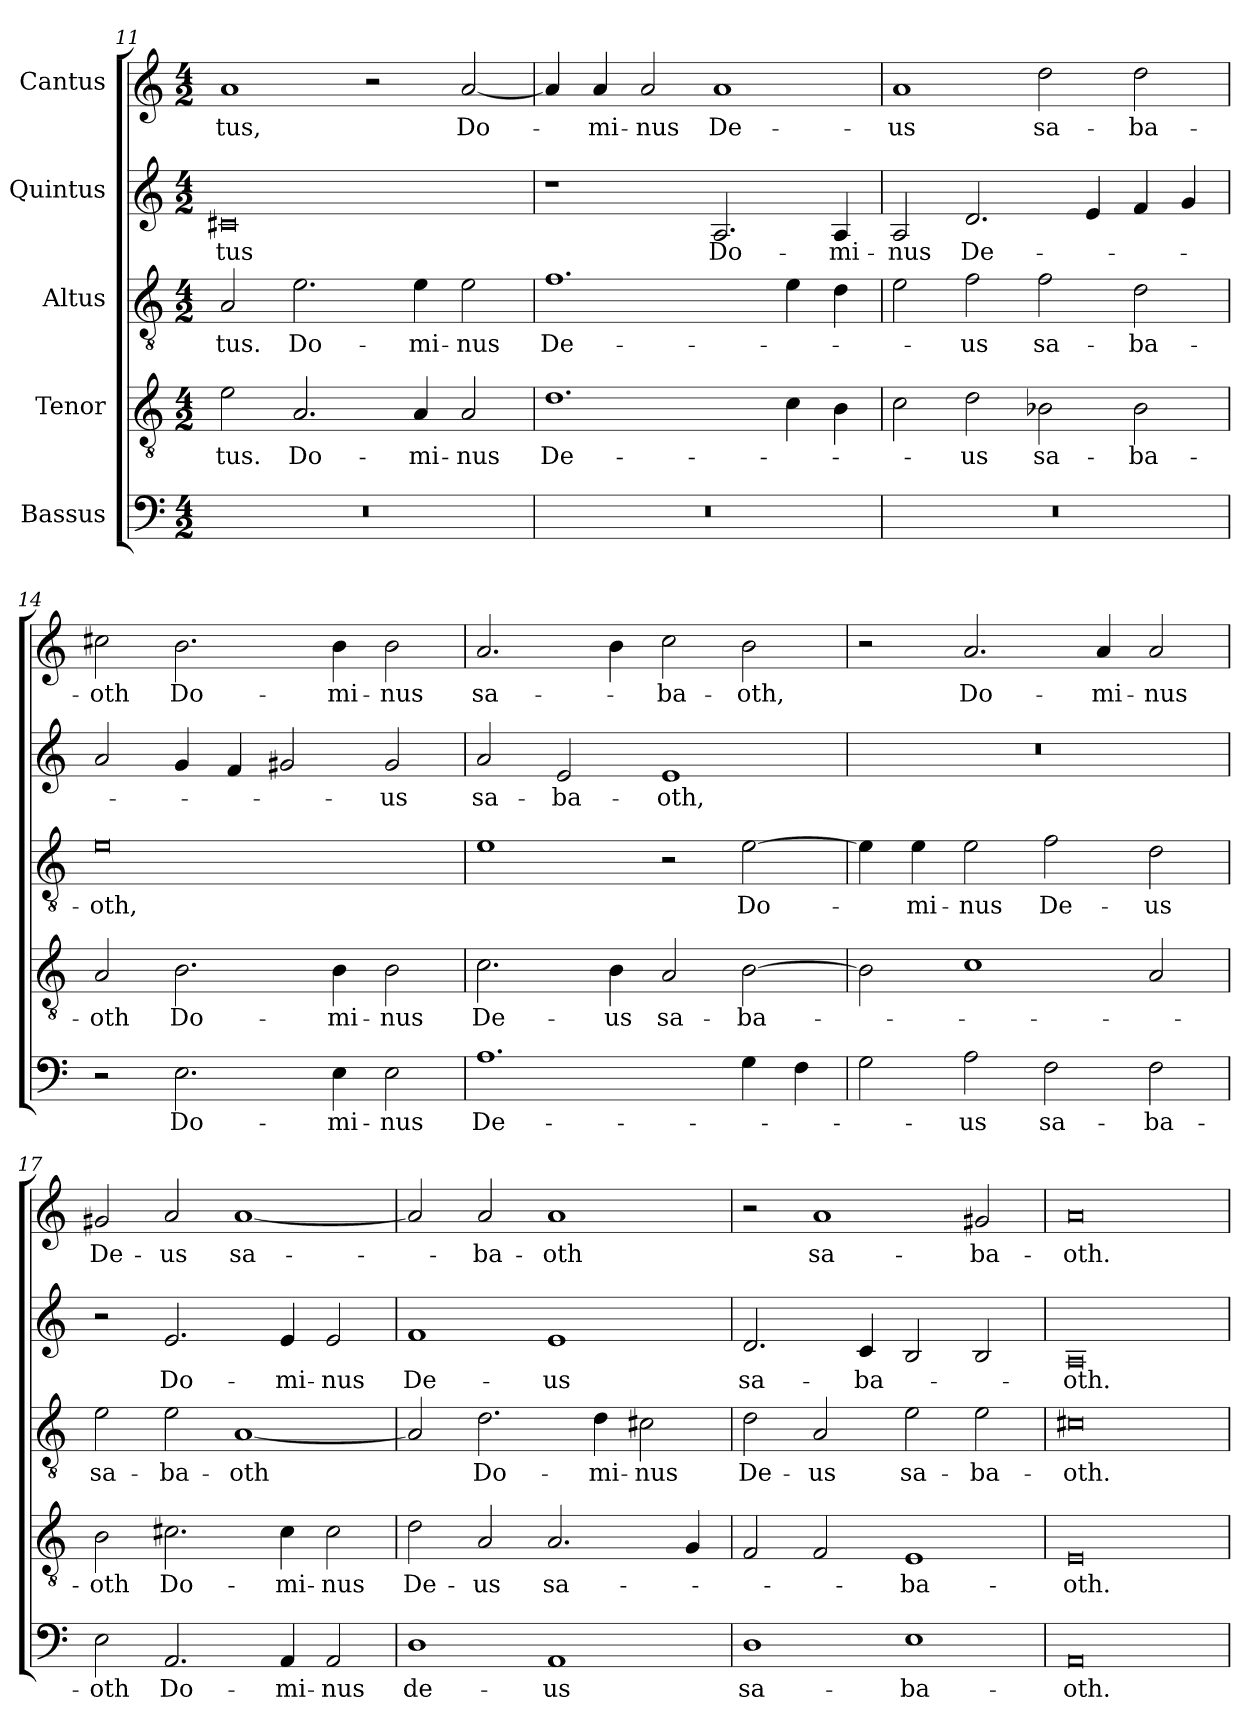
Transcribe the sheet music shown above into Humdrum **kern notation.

**kern	**text	**kern	**text	**kern	**text	**kern	**text	**kern	**text
*part5	*part5	*part4	*part4	*part3	*part3	*part2	*part2	*part1	*part1
*staff5	*staff5	*staff4	*staff4	*staff3	*staff3	*staff2	*staff2	*staff1	*staff1
*I"Bassus	*	*I"Tenor	*	*I"Altus	*	*I"Quintus	*	*I"Cantus	*
*clefF4	*	*clefGv2	*	*clefGv2	*	*clefG2	*	*clefG2	*
*k[]	*	*k[]	*	*k[]	*	*k[]	*	*k[]	*
*M4/2	*	*M4/2	*	*M4/2	*	*M4/2	*	*M4/2	*
=11	=11	=11	=11	=11	=11	=11	=11	=11	=11
0r	.	2e\	-tus.	2A/	-tus.	0c#X/	-tus	1a/	-tus,
.	.	2.A/	Do-	2.e\	Do-	.	.	.	.
.	.	.	.	.	.	.	.	2r	.
.	.	4A/	-mi-	4e\	-mi-	.	.	.	.
.	.	2A/	-nus	2e\	-nus	.	.	[2a/	Do-
=12	=12	=12	=12	=12	=12	=12	=12	=12	=12
0r	.	1.d\	De-	1.f\	De-	1r	.	4a/]	.
.	.	.	.	.	.	.	.	4a/	-mi-
.	.	.	.	.	.	.	.	2a/	-nus
.	.	.	.	.	.	2.A/	Do-	1a/	De-
.	.	4c\	.	4e\	.	.	.	.	.
.	.	4B\	.	4d\	.	4A/	-mi-	.	.
=13	=13	=13	=13	=13	=13	=13	=13	=13	=13
0r	.	2c\	.	2e\	.	2A/	-nus	1a/	-us
.	.	2d\	-us	2f\	-us	2.d/	De-	.	.
.	.	2B-X\	sa-	2f\	sa-	.	.	2dd\	sa-
.	.	.	.	.	.	4e/	.	.	.
.	.	2B-\	-ba-	2d\	-ba-	4f/	.	2dd\	-ba-
.	.	.	.	.	.	4g/	.	.	.
=14	=14	=14	=14	=14	=14	=14	=14	=14	=14
2r	.	2A/	-oth	0e\	-oth,	2a/	.	2cc#X\	-oth
2.E\	Do-	2.B\	Do-	.	.	4g/	.	2.b\	Do-
.	.	.	.	.	.	4f/	.	.	.
.	.	.	.	.	.	2g#X/	.	.	.
4E\	-mi-	4B\	-mi-	.	.	.	.	4b\	-mi-
2E\	-nus	2B\	-nus	.	.	2g#/	-us	2b\	-nus
=15	=15	=15	=15	=15	=15	=15	=15	=15	=15
1.A\	De-	2.c\	De-	1e\	.	2a/	sa-	2.a/	sa-
.	.	.	.	.	.	2e/	-ba-	.	.
.	.	4B\	-us	.	.	.	.	4b\	.
.	.	2A/	sa-	2r	.	1e/	-oth,	2cc\	-ba-
4G\	.	[2B\	-ba-	[2e\	Do-	.	.	2b\	-oth,
4F\	.	.	.	.	.	.	.	.	.
=16	=16	=16	=16	=16	=16	=16	=16	=16	=16
2G\	.	2B\]	.	4e\]	.	0r	.	2r	.
.	.	.	.	4e\	-mi-	.	.	.	.
2A\	-us	1c\	.	2e\	-nus	.	.	2.a/	Do-
2F\	sa-	.	.	2f\	De-	.	.	.	.
.	.	.	.	.	.	.	.	4a/	-mi-
2F\	-ba-	2A/	.	2d\	-us	.	.	2a/	-nus
=17	=17	=17	=17	=17	=17	=17	=17	=17	=17
2E\	-oth	2B\	-oth	2e\	sa-	2r	.	2g#X/	De-
2.AA/	Do-	2.c#X\	Do-	2e\	-ba-	2.e/	Do-	2a/	-us
.	.	.	.	[1A/	-oth	.	.	[1a/	sa-
4AA/	-mi-	4c#\	-mi-	.	.	4e/	-mi-	.	.
2AA/	-nus	2c#\	-nus	.	.	2e/	-nus	.	.
=18	=18	=18	=18	=18	=18	=18	=18	=18	=18
1D\	de-	2d\	De-	2A/]	.	1f/	De-	2a/]	.
.	.	2A/	-us	2.d\	Do-	.	.	2a/	-ba-
1AA/	-us	2.A/	sa-	.	.	1e/	-us	1a/	-oth
.	.	.	.	4d\	-mi-	.	.	.	.
.	.	.	.	2c#X\	-nus	.	.	.	.
.	.	4G/	.	.	.	.	.	.	.
=19	=19	=19	=19	=19	=19	=19	=19	=19	=19
1D\	sa-	2F/	.	2d\	De-	2.d/	sa-	2r	.
.	.	2F/	.	2A/	-us	.	.	1a/	sa-
.	.	.	.	.	.	4c/	-ba-	.	.
1E\	-ba-	1E/	-ba-	2e\	sa-	2B/	.	.	.
.	.	.	.	2e\	-ba-	2B/	.	2g#X/	-ba-
=20	=20	=20	=20	=20	=20	=20	=20	=20	=20
0AA/	-oth.	0E/	-oth.	0c#X\	-oth.	0A/	-oth.	0a/	-oth.
=	=	=	=	=	=	=	=	=	=
*-	*-	*-	*-	*-	*-	*-	*-	*-	*-
